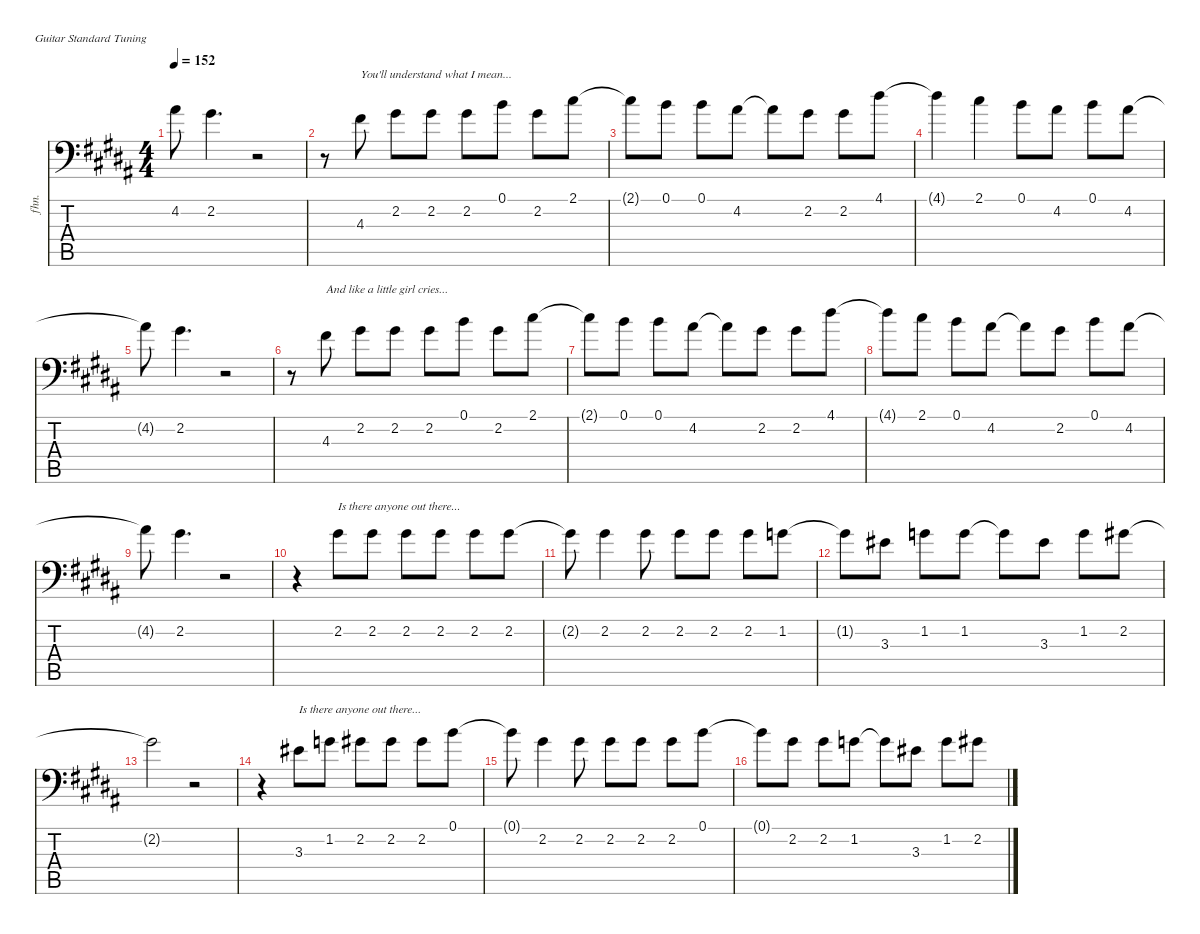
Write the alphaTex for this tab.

\defaultSystemsLayout 4
\hideDynamics
\bracketExtendMode nobrackets
\otherSystemsTrackNameOrientation horizontal
\track ("Vocals (Lead)" "fhn.") {instrument frenchhorn}
\staff {score tabs}
\tuning (E4 B3 G3 D3 A2 E2)
\displaytranspose 7
\ts (4 4)
\tempo 152
\clef f4
\ks g#minor
4.2{t acc #}.8{dy f} 2.2{acc #}.4{d} r.2 |
r.8 4.3{acc #}.8{txt "You'll understand what I mean..."} 2.2{acc #}.8 2.2{acc #}.8 2.2{acc #}.8 0.1{acc forcenatural}.8 2.2{acc #}.8 2.1{acc #}.8 |
2.1{t acc #}.8 0.1{acc forcenatural}.8 0.1{acc forcenatural}.8 4.2{acc #}.8 4.2{t acc #}.8 2.2{acc #}.8 2.2{acc #}.8 4.1{acc #}.8 |
4.1{t acc #}.4 2.1{acc #}.4 0.1{acc forcenatural}.8 4.2{acc #}.8 0.1{acc forcenatural}.8 4.2{acc #}.8 |
4.2{t acc #}.8 2.2{acc #}.4{d} r.2 |
r.8 4.3{acc #}.8{txt "And like a little girl cries..."} 2.2{acc #}.8 2.2{acc #}.8 2.2{acc #}.8 0.1{acc forcenatural}.8 2.2{acc #}.8 2.1{acc #}.8 |
2.1{t acc #}.8 0.1{acc forcenatural}.8 0.1{acc forcenatural}.8 4.2{acc #}.8 4.2{t acc #}.8 2.2{acc #}.8 2.2{acc #}.8 4.1{acc #}.8 |
4.1{t acc #}.8 2.1{acc #}.8 0.1{acc forcenatural}.8 4.2{acc #}.8 4.2{t acc #}.8 2.2{acc #}.8 0.1{acc forcenatural}.8 4.2{acc #}.8 |
4.2{t acc #}.8 2.2{acc #}.4{d} r.2 |
r.4 2.2{acc #}.8{txt "Is there anyone out there..."} 2.2{acc #}.8 2.2{acc #}.8 2.2{acc #}.8 2.2{acc #}.8 2.2{acc #}.8 |
2.2{t acc #}.8 2.2{acc #}.4 2.2{acc #}.8 2.2{acc #}.8 2.2{acc #}.8 2.2{acc #}.8 1.2{acc forcenatural}.8 |
1.2{t acc forcenatural}.8 3.3{acc #}.8 1.2{acc forcenatural}.8 1.2{acc forcenatural}.8 1.2{t acc forcenatural}.8 3.3{acc #}.8 1.2{acc forcenatural}.8 2.2{acc #}.8 |
2.2{t acc #}.2 r.2 |
r.4 3.3{acc #}.8{txt "Is there anyone out there..."} 1.2{acc forcenatural}.8 2.2{acc #}.8 2.2{acc #}.8 2.2{acc #}.8 0.1{acc forcenatural}.8 |
0.1{t acc forcenatural}.8 2.2{acc #}.4 2.2{acc #}.8 2.2{acc #}.8 2.2{acc #}.8 2.2{acc #}.8 0.1{acc forcenatural}.8 |
0.1{t acc forcenatural}.8 2.2{acc #}.8 2.2{acc #}.8 1.2{acc forcenatural}.8 1.2{t acc forcenatural}.8 3.3{acc #}.8 1.2{acc forcenatural}.8 2.2{acc #}.8
